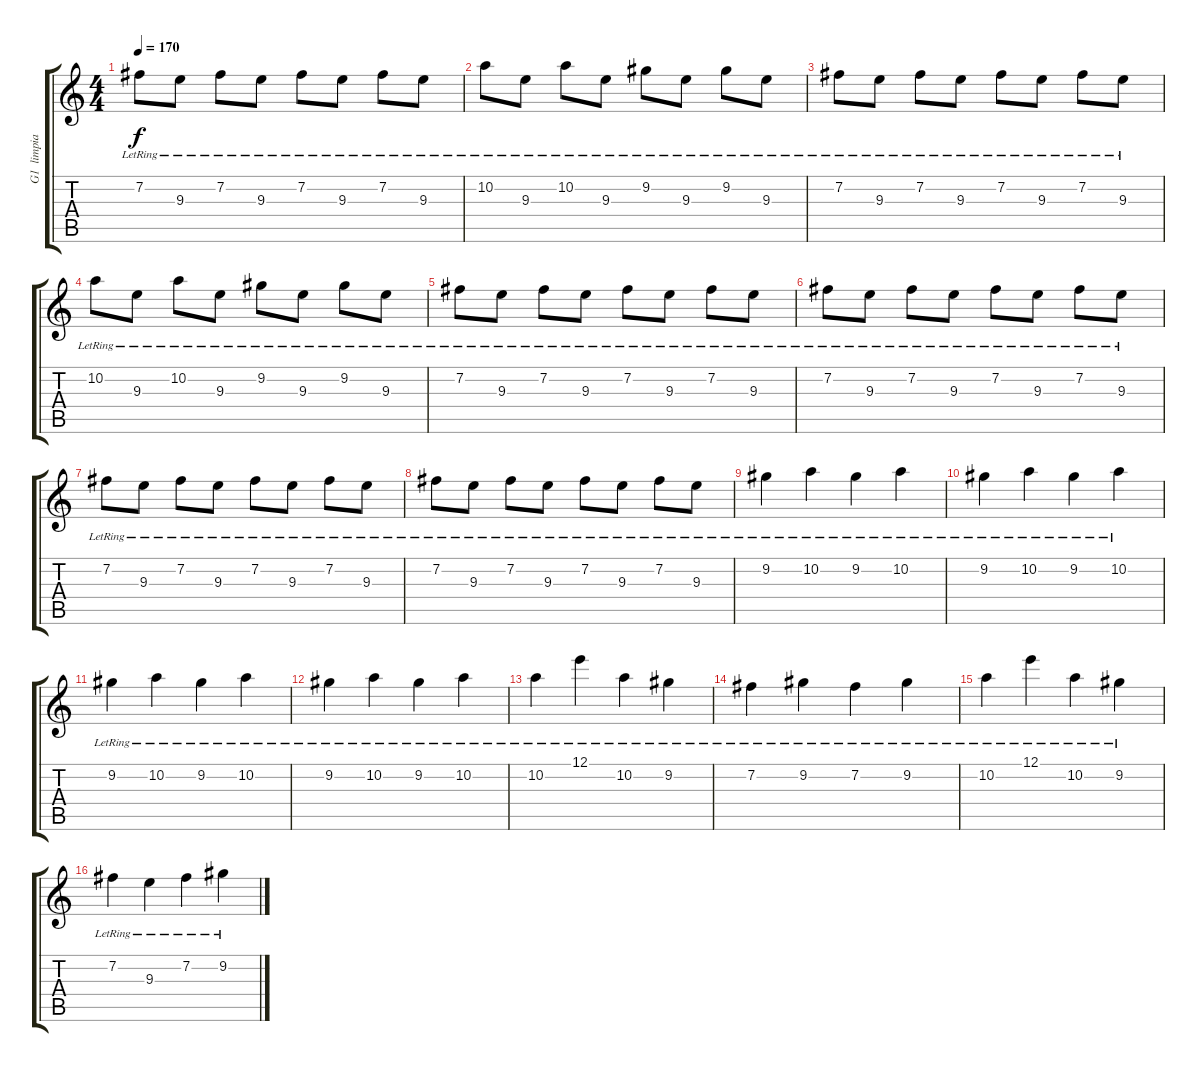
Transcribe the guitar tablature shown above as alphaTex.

\track ("G1  limpia" "G1  limpia") {instrument electricguitarclean}
\staff {score tabs}
\tuning (E4 B3 G3 D3 A2 E2) {hide}
\ts (4 4)
\tempo 170
\clef g2
\ks c
7.2{lr}.8{dy f} 9.3{lr}.8 7.2{lr}.8 9.3{lr}.8 7.2{lr}.8 9.3{lr}.8 7.2{lr}.8 9.3{lr}.8 |
10.2{lr}.8 9.3{lr}.8 10.2{lr}.8 9.3{lr}.8 9.2{lr}.8 9.3{lr}.8 9.2{lr}.8 9.3{lr}.8 |
7.2{lr}.8 9.3{lr}.8 7.2{lr}.8 9.3{lr}.8 7.2{lr}.8 9.3{lr}.8 7.2{lr}.8 9.3{lr}.8 |
10.2{lr}.8 9.3{lr}.8 10.2{lr}.8 9.3{lr}.8 9.2{lr}.8 9.3{lr}.8 9.2{lr}.8 9.3{lr}.8 |
7.2{lr}.8 9.3{lr}.8 7.2{lr}.8 9.3{lr}.8 7.2{lr}.8 9.3{lr}.8 7.2{lr}.8 9.3{lr}.8 |
7.2{lr}.8 9.3{lr}.8 7.2{lr}.8 9.3{lr}.8 7.2{lr}.8 9.3{lr}.8 7.2{lr}.8 9.3{lr}.8 |
7.2{lr}.8 9.3{lr}.8 7.2{lr}.8 9.3{lr}.8 7.2{lr}.8 9.3{lr}.8 7.2{lr}.8 9.3{lr}.8 |
7.2{lr}.8 9.3{lr}.8 7.2{lr}.8 9.3{lr}.8 7.2{lr}.8 9.3{lr}.8 7.2{lr}.8 9.3{lr}.8 |
9.2{lr}.4 10.2{lr}.4 9.2{lr}.4 10.2{lr}.4 |
9.2{lr}.4 10.2{lr}.4 9.2{lr}.4 10.2{lr}.4 |
9.2{lr}.4 10.2{lr}.4 9.2{lr}.4 10.2{lr}.4 |
9.2{lr}.4 10.2{lr}.4 9.2{lr}.4 10.2{lr}.4 |
10.2{lr}.4 12.1{lr}.4 10.2{lr}.4 9.2{lr}.4 |
7.2{lr}.4 9.2{lr}.4 7.2{lr}.4 9.2{lr}.4 |
10.2{lr}.4 12.1{lr}.4 10.2{lr}.4 9.2{lr}.4 |
7.2{lr}.4 9.3{lr}.4 7.2{lr}.4 9.2{lr}.4
